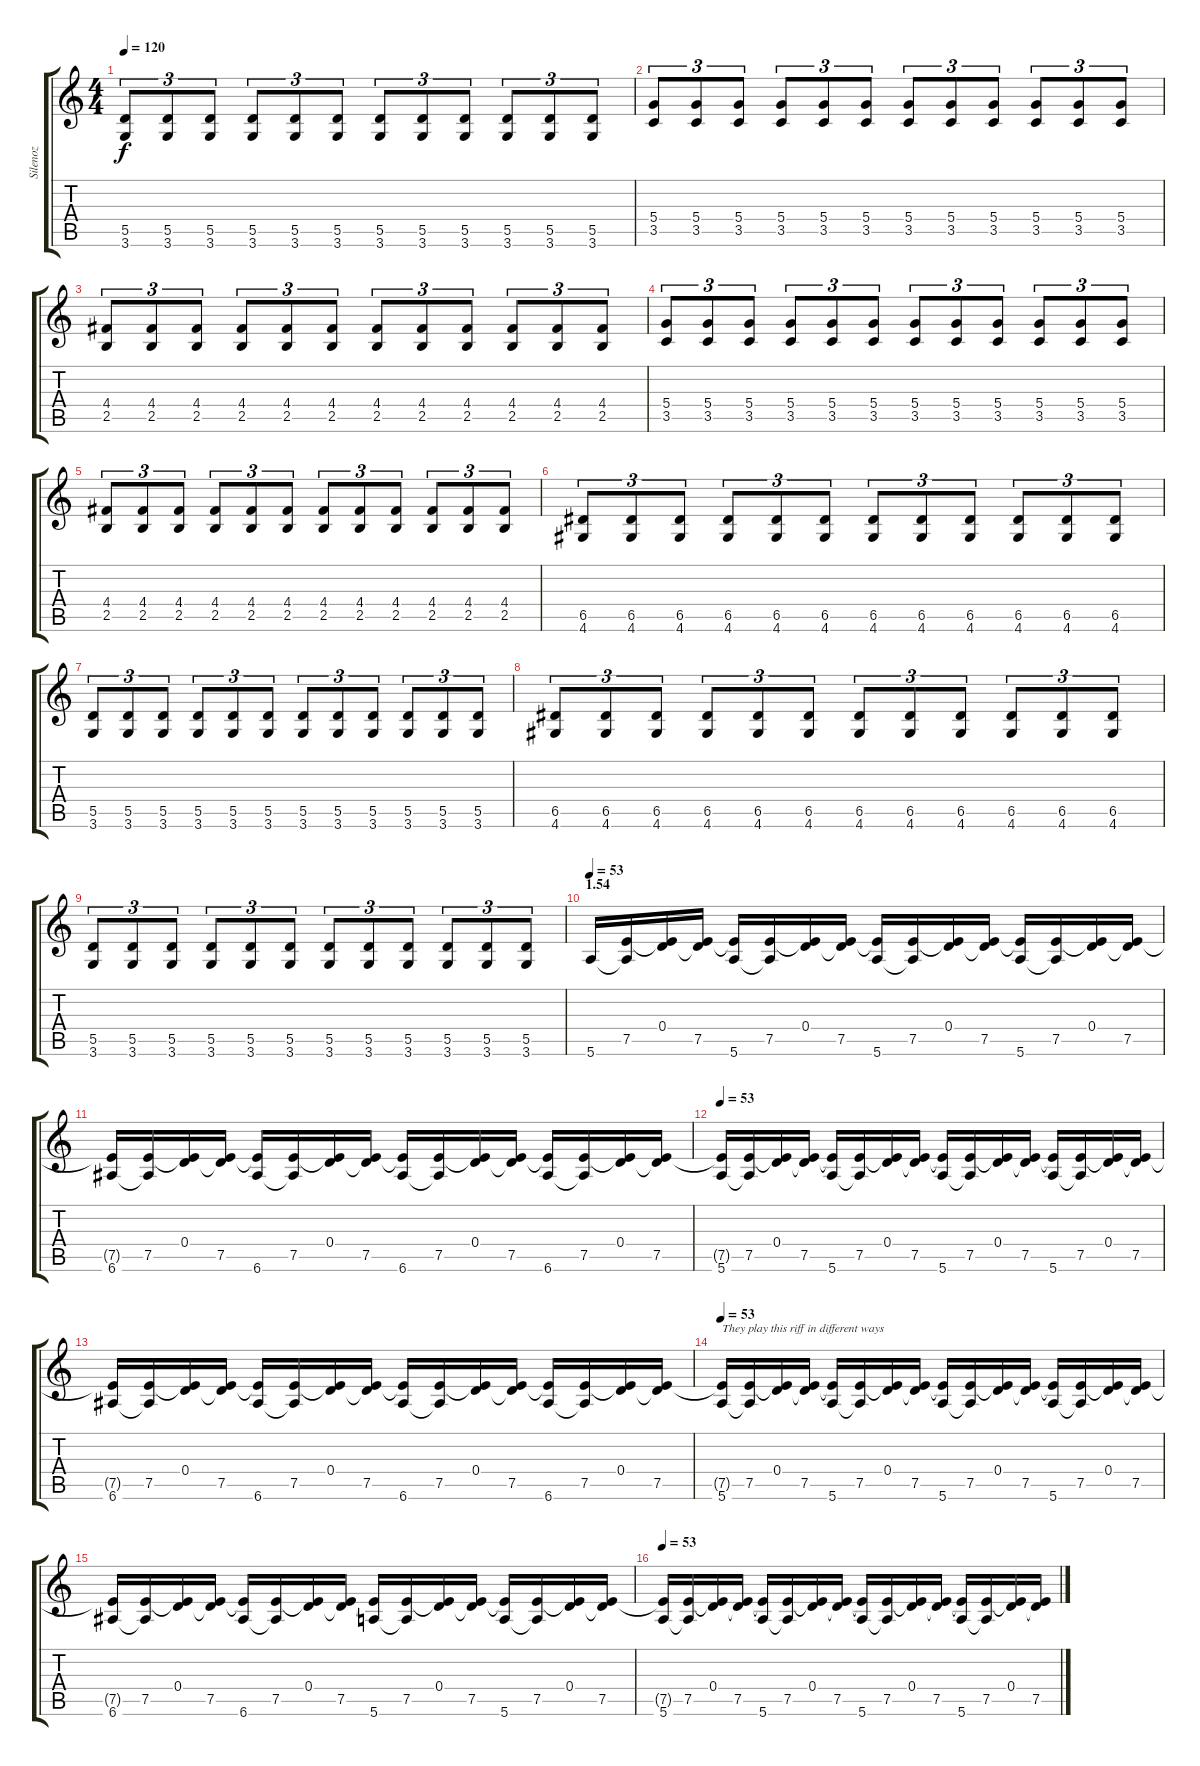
\track ("Silenoz" "Silenoz") {instrument distortionguitar}
\staff {score tabs}
\tuning (E4 B3 G3 D3 A2 E2) {hide}
\ts (4 4)
\tempo 120
\clef g2
\ks c
(5.5 3.6).8{tu (3 2) dy f} (5.5 3.6).8{tu (3 2)} (5.5 3.6).8{tu (3 2)} (5.5 3.6).8{tu (3 2)} (5.5 3.6).8{tu (3 2)} (5.5 3.6).8{tu (3 2)} (5.5 3.6).8{tu (3 2)} (5.5 3.6).8{tu (3 2)} (5.5 3.6).8{tu (3 2)} (5.5 3.6).8{tu (3 2)} (5.5 3.6).8{tu (3 2)} (5.5 3.6).8{tu (3 2)} |
(5.4 3.5).8{tu (3 2)} (5.4 3.5).8{tu (3 2)} (5.4 3.5).8{tu (3 2)} (5.4 3.5).8{tu (3 2)} (5.4 3.5).8{tu (3 2)} (5.4 3.5).8{tu (3 2)} (5.4 3.5).8{tu (3 2)} (5.4 3.5).8{tu (3 2)} (5.4 3.5).8{tu (3 2)} (5.4 3.5).8{tu (3 2)} (5.4 3.5).8{tu (3 2)} (5.4 3.5).8{tu (3 2)} |
(4.4 2.5).8{tu (3 2)} (4.4 2.5).8{tu (3 2)} (4.4 2.5).8{tu (3 2)} (4.4 2.5).8{tu (3 2)} (4.4 2.5).8{tu (3 2)} (4.4 2.5).8{tu (3 2)} (4.4 2.5).8{tu (3 2)} (4.4 2.5).8{tu (3 2)} (4.4 2.5).8{tu (3 2)} (4.4 2.5).8{tu (3 2)} (4.4 2.5).8{tu (3 2)} (4.4 2.5).8{tu (3 2)} |
(5.4 3.5).8{tu (3 2)} (5.4 3.5).8{tu (3 2)} (5.4 3.5).8{tu (3 2)} (5.4 3.5).8{tu (3 2)} (5.4 3.5).8{tu (3 2)} (5.4 3.5).8{tu (3 2)} (5.4 3.5).8{tu (3 2)} (5.4 3.5).8{tu (3 2)} (5.4 3.5).8{tu (3 2)} (5.4 3.5).8{tu (3 2)} (5.4 3.5).8{tu (3 2)} (5.4 3.5).8{tu (3 2)} |
(4.4 2.5).8{tu (3 2)} (4.4 2.5).8{tu (3 2)} (4.4 2.5).8{tu (3 2)} (4.4 2.5).8{tu (3 2)} (4.4 2.5).8{tu (3 2)} (4.4 2.5).8{tu (3 2)} (4.4 2.5).8{tu (3 2)} (4.4 2.5).8{tu (3 2)} (4.4 2.5).8{tu (3 2)} (4.4 2.5).8{tu (3 2)} (4.4 2.5).8{tu (3 2)} (4.4 2.5).8{tu (3 2)} |
(6.5 4.6).8{tu (3 2)} (6.5 4.6).8{tu (3 2)} (6.5 4.6).8{tu (3 2)} (6.5 4.6).8{tu (3 2)} (6.5 4.6).8{tu (3 2)} (6.5 4.6).8{tu (3 2)} (6.5 4.6).8{tu (3 2)} (6.5 4.6).8{tu (3 2)} (6.5 4.6).8{tu (3 2)} (6.5 4.6).8{tu (3 2)} (6.5 4.6).8{tu (3 2)} (6.5 4.6).8{tu (3 2)} |
(5.5 3.6).8{tu (3 2)} (5.5 3.6).8{tu (3 2)} (5.5 3.6).8{tu (3 2)} (5.5 3.6).8{tu (3 2)} (5.5 3.6).8{tu (3 2)} (5.5 3.6).8{tu (3 2)} (5.5 3.6).8{tu (3 2)} (5.5 3.6).8{tu (3 2)} (5.5 3.6).8{tu (3 2)} (5.5 3.6).8{tu (3 2)} (5.5 3.6).8{tu (3 2)} (5.5 3.6).8{tu (3 2)} |
(6.5 4.6).8{tu (3 2)} (6.5 4.6).8{tu (3 2)} (6.5 4.6).8{tu (3 2)} (6.5 4.6).8{tu (3 2)} (6.5 4.6).8{tu (3 2)} (6.5 4.6).8{tu (3 2)} (6.5 4.6).8{tu (3 2)} (6.5 4.6).8{tu (3 2)} (6.5 4.6).8{tu (3 2)} (6.5 4.6).8{tu (3 2)} (6.5 4.6).8{tu (3 2)} (6.5 4.6).8{tu (3 2)} |
(5.5 3.6).8{tu (3 2)} (5.5 3.6).8{tu (3 2)} (5.5 3.6).8{tu (3 2)} (5.5 3.6).8{tu (3 2)} (5.5 3.6).8{tu (3 2)} (5.5 3.6).8{tu (3 2)} (5.5 3.6).8{tu (3 2)} (5.5 3.6).8{tu (3 2)} (5.5 3.6).8{tu (3 2)} (5.5 3.6).8{tu (3 2)} (5.5 3.6).8{tu (3 2)} (5.5 3.6).8{tu (3 2)} |
\section ("" "1.54")
\tempo 53
5.6.16 (7.5 5.6{t}).16 (0.4 7.5{t}).16 (0.4{t} 7.5).16 (7.5{t} 5.6).16 (7.5 5.6{t}).16 (0.4 7.5{t}).16 (0.4{t} 7.5).16 (7.5{t} 5.6).16 (7.5 5.6{t}).16 (0.4 7.5{t}).16 (0.4{t} 7.5).16 (7.5{t} 5.6).16 (7.5 5.6{t}).16 (0.4 7.5{t}).16 (0.4{t} 7.5).16 |
(7.5{t} 6.6).16 (7.5 6.6{t}).16 (0.4 7.5{t}).16 (0.4{t} 7.5).16 (7.5{t} 6.6).16 (7.5 6.6{t}).16 (0.4 7.5{t}).16 (0.4{t} 7.5).16 (7.5{t} 6.6).16 (7.5 6.6{t}).16 (0.4 7.5{t}).16 (0.4{t} 7.5).16 (7.5{t} 6.6).16 (7.5 6.6{t}).16 (0.4 7.5{t}).16 (0.4{t} 7.5).16 |
\tempo 53
(7.5{t} 5.6).16 (7.5 5.6{t}).16 (0.4 7.5{t}).16 (0.4{t} 7.5).16 (7.5{t} 5.6).16 (7.5 5.6{t}).16 (0.4 7.5{t}).16 (0.4{t} 7.5).16 (7.5{t} 5.6).16 (7.5 5.6{t}).16 (0.4 7.5{t}).16 (0.4{t} 7.5).16 (7.5{t} 5.6).16 (7.5 5.6{t}).16 (0.4 7.5{t}).16 (0.4{t} 7.5).16 |
(7.5{t} 6.6).16 (7.5 6.6{t}).16 (0.4 7.5{t}).16 (0.4{t} 7.5).16 (7.5{t} 6.6).16 (7.5 6.6{t}).16 (0.4 7.5{t}).16 (0.4{t} 7.5).16 (7.5{t} 6.6).16 (7.5 6.6{t}).16 (0.4 7.5{t}).16 (0.4{t} 7.5).16 (7.5{t} 6.6).16 (7.5 6.6{t}).16 (0.4 7.5{t}).16 (0.4{t} 7.5).16 |
\tempo 53
(7.5{t} 5.6).16{txt "They play this riff in different ways"} (7.5 5.6{t}).16 (0.4 7.5{t}).16 (0.4{t} 7.5).16 (7.5{t} 5.6).16 (7.5 5.6{t}).16 (0.4 7.5{t}).16 (0.4{t} 7.5).16 (7.5{t} 5.6).16 (7.5 5.6{t}).16 (0.4 7.5{t}).16 (0.4{t} 7.5).16 (7.5{t} 5.6).16 (7.5 5.6{t}).16 (0.4 7.5{t}).16 (0.4{t} 7.5).16 |
(7.5{t} 6.6).16 (7.5 6.6{t}).16 (0.4 7.5{t}).16 (0.4{t} 7.5).16 (7.5{t} 6.6).16 (7.5 6.6{t}).16 (0.4 7.5{t}).16 (0.4{t} 7.5).16 (7.5{t} 5.6).16 (7.5 5.6{t}).16 (0.4 7.5{t}).16 (0.4{t} 7.5).16 (7.5{t} 5.6).16 (7.5 5.6{t}).16 (0.4 7.5{t}).16 (0.4{t} 7.5).16 |
\tempo 53
(7.5{t} 5.6).16 (7.5 5.6{t}).16 (0.4 7.5{t}).16 (0.4{t} 7.5).16 (7.5{t} 5.6).16 (7.5 5.6{t}).16 (0.4 7.5{t}).16 (0.4{t} 7.5).16 (7.5{t} 5.6).16 (7.5 5.6{t}).16 (0.4 7.5{t}).16 (0.4{t} 7.5).16 (7.5{t} 5.6).16 (7.5 5.6{t}).16 (0.4 7.5{t}).16 (0.4{t} 7.5).16
